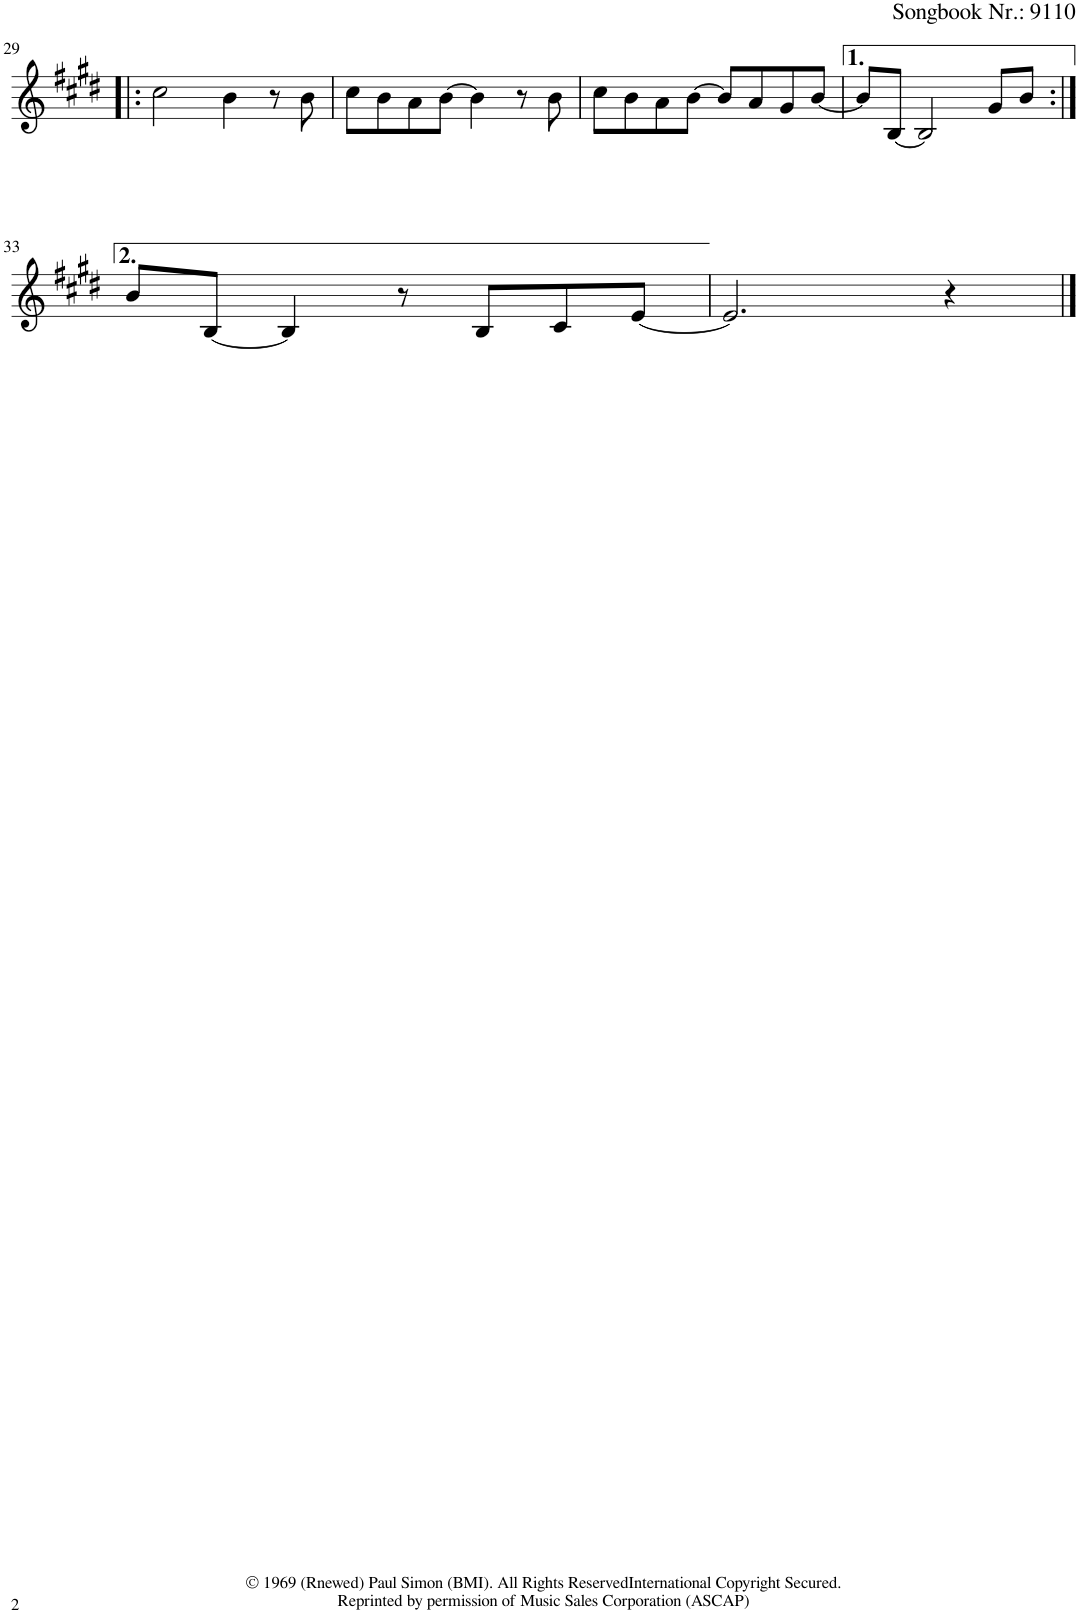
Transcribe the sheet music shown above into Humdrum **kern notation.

**kern
*part1
*staff1
*I"Piano
*I'Pno.
!!LO:PB:g=z
*clefG2
*k[f#c#g#d#]
*M4/4
*met(c)
=29!|:
2cc#\
4b\
8r
8b\
=30
8cc#\L
8b\
8a\
[8b\J
4b\]
8r
8b\
=31
8cc#\L
8b\
8a\
[8b\J
8b/L]
8a/
8g#/
[8b/J
=32
8b/L]
[8B/J
2B/]
8g#/L
8b/J
!!LO:LB:g=z
=33:|!
8b/L
[8B/J
4B/]
8r
8B/L
8c#/
[8e/J
=34
2.e/]
4r
==
*-
